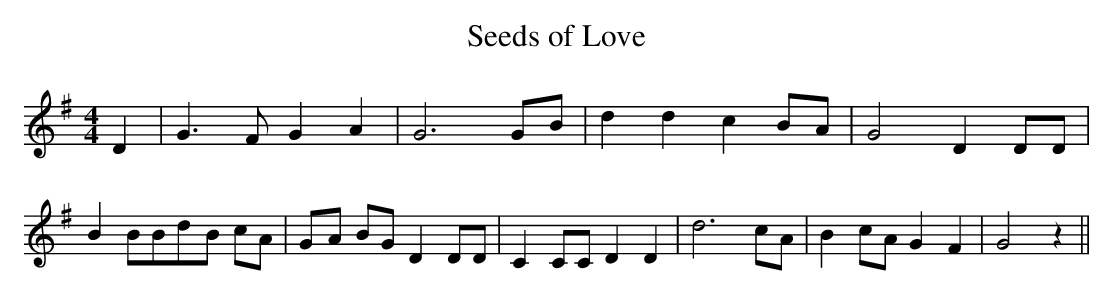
X:1
T:Seeds of Love
M:4/4
L:1/8
K:G
 D2| G3 F G2 A2| G6 GB| d2 d2 c2B-A| G4- D2 DD| B2 BBd-B cA|G-A BG D2 DD|\
 C2 CC D2 D2| d6 cA| B2 cA G2 F2| G4 z2||
